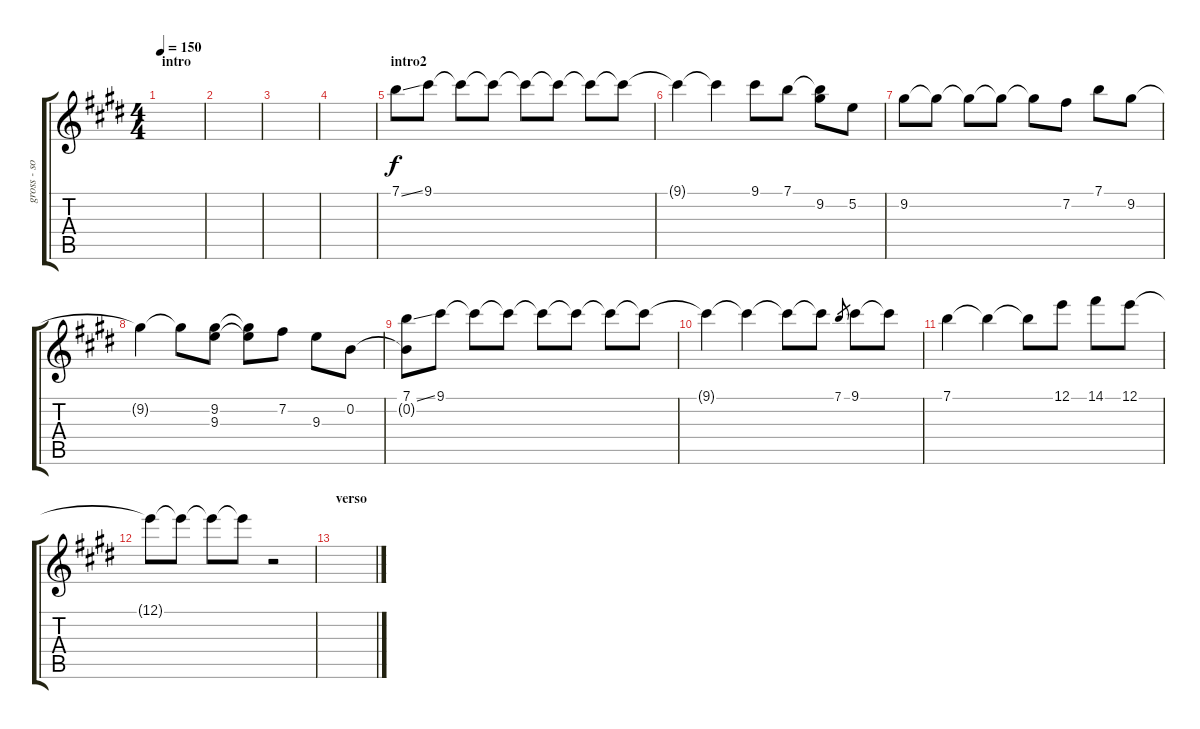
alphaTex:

\track ("gross - solo" "gross - so") {instrument overdrivenguitar}
\staff {score tabs}
\tuning (E4 B3 G3 D3 A2 E2) {hide}
\ts (4 4)
\section ("" "intro")
\tempo 150
\clef g2
\ks e
|
|
|
|
\section ("" "intro2")
7.1{ss}.8 9.1.8 9.1{t}.8 9.1{t}.8 9.1{t}.8 9.1{t}.8 9.1{t}.8 9.1{t}.8 |
9.1{t}.4 9.1{t}.4 9.1.8 7.1.8 (7.1{t} 9.2).8 5.2.8 |
9.2.8 9.2{t}.8 9.2{t}.8 9.2{t}.8 9.2{t}.8 7.2.8 7.1.8 9.2.8 |
9.2{t}.4 9.2{t}.8 (9.2 9.3).8 (9.2{t} 9.3{t}).8 7.2.8 9.3.8 0.2.8 |
(7.1{ss} 0.2{t}).8 9.1.8 9.1{t}.8 9.1{t}.8 9.1{t}.8 9.1{t}.8 9.1{t}.8 9.1{t}.8 |
9.1{t}.4 9.1{t}.4 9.1{t}.8 9.1{t}.8 7.1.8{gr} 9.1.8 9.1{t}.8 |
7.1.4 7.1{t}.4 7.1{t}.8 12.1.8 14.1.8 12.1.8 |
12.1{t}.8 12.1{t}.8 12.1{t}.8 12.1{t}.8 r.2 |
\section ("" "verso")
